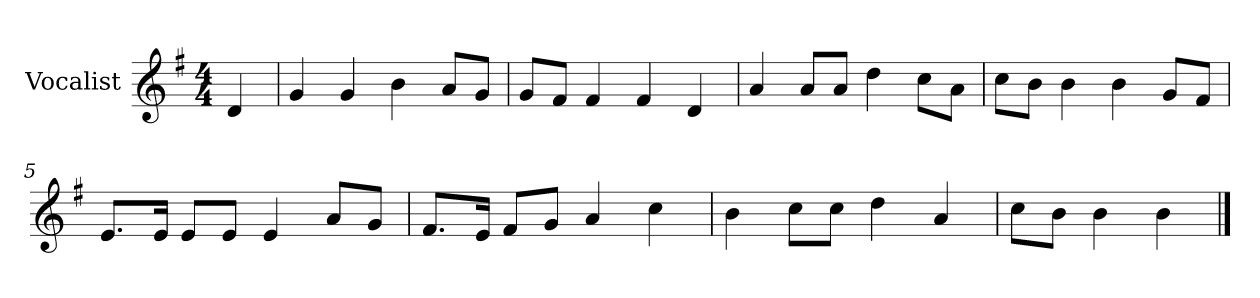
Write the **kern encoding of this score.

**kern
*part1
*staff1
*I"Vocalist
*k[f#]
*G:
*M4/4
=
4d
=1
4g
4g
4b
8aL
8gJ
=2
8gL
8f#J
4f#
4f#
4d
=3
4a
8aL
8aJ
4dd
8ccL
8aJ
=4
8ccL
8bJ
4b
4b
8gL
8f#J
=5
8.eL
16eJk
8eL
8eJ
4e
8aL
8gJ
=6
8.f#L
16eJk
8f#L
8gJ
4a
4cc
=7
4b
8ccL
8ccJ
4dd
4a
=8
8ccL
8bJ
4b
4b
==
*-
